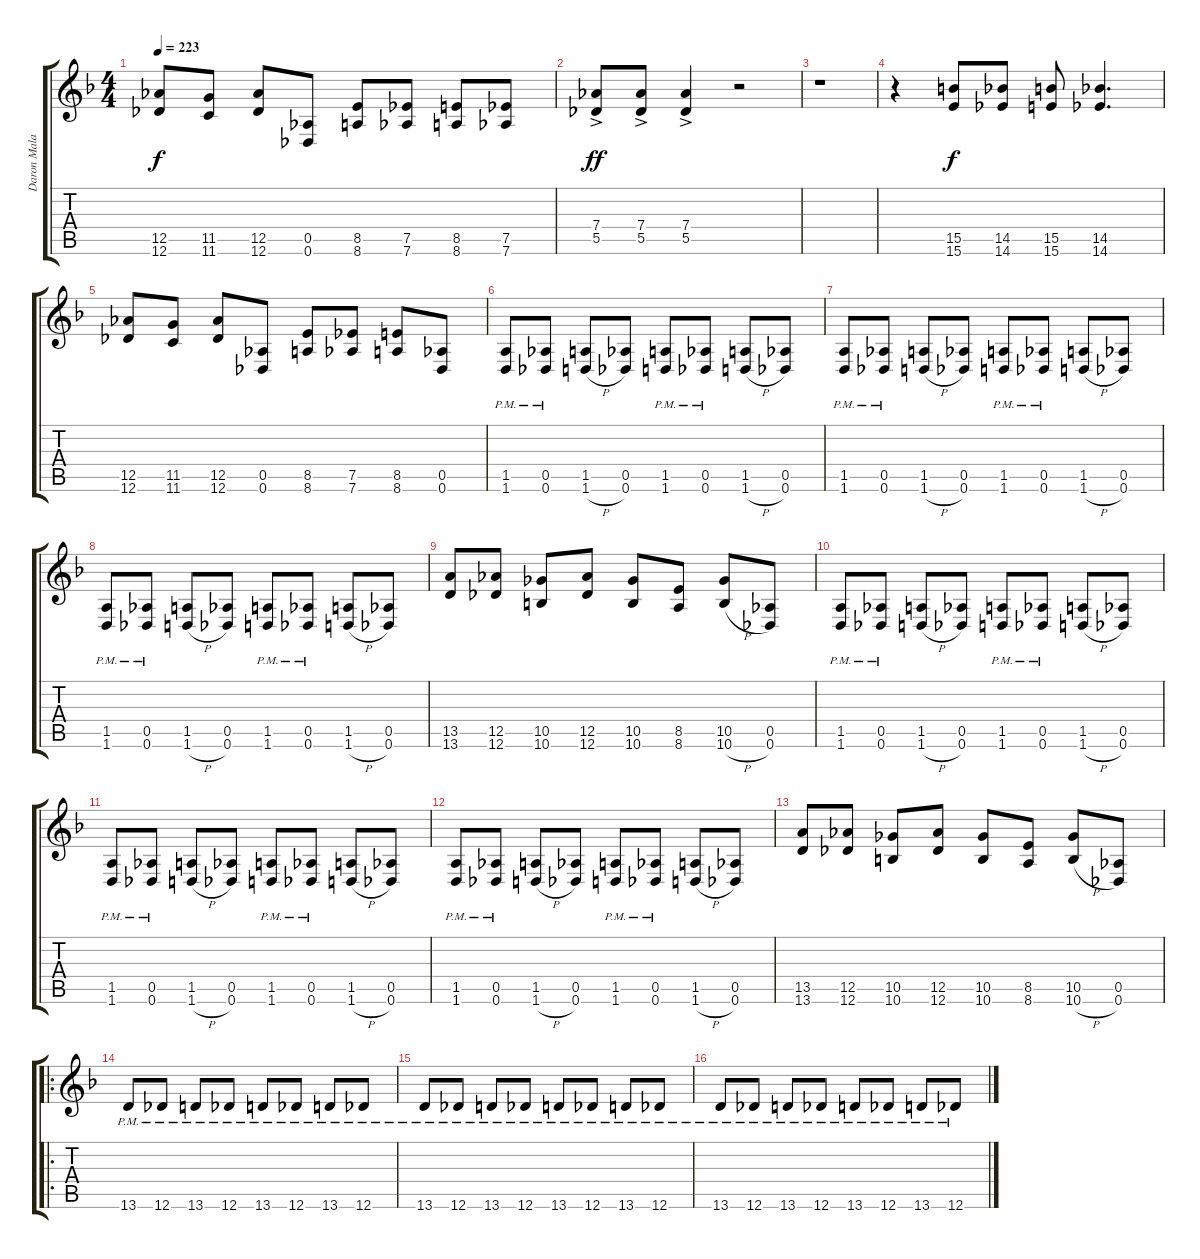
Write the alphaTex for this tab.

\track ("Daron Malakian (Guitar)" "Daron Mala") {instrument distortionguitar}
\staff {score tabs}
\tuning (Eb4 Bb3 Gb3 Db3 Ab2 Db2) {hide}
\ts (4 4)
\tempo 223
\clef g2
\ks f
(12.5 12.6).8{dy f} (11.5 11.6).8 (12.5 12.6).8 (0.5 0.6).8 (8.5 8.6).8 (7.5 7.6).8 (8.5 8.6).8 (7.5 7.6).8 |
(7.4{ac} 5.5{ac}).8{dy ff} (7.4{ac} 5.5{ac}).8 (7.4{ac} 5.5{ac}).4 r.2 |
r.1 |
r.4 (15.5 15.6).8{dy f} (14.5 14.6).8 (15.5 15.6).8 (14.5 14.6).4{d} |
(12.5 12.6).8 (11.5 11.6).8 (12.5 12.6).8 (0.5 0.6).8 (8.5 8.6).8 (7.5 7.6).8 (8.5 8.6).8 (0.5 0.6).8 |
(1.5{pm} 1.6{pm}).8 (0.5{pm} 0.6{pm}).8 (1.5 1.6{h}).8 (0.5 0.6).8 (1.5{pm} 1.6{pm}).8 (0.5{pm} 0.6{pm}).8 (1.5 1.6{h}).8 (0.5 0.6).8 |
(1.5{pm} 1.6{pm}).8 (0.5{pm} 0.6{pm}).8 (1.5 1.6{h}).8 (0.5 0.6).8 (1.5{pm} 1.6{pm}).8 (0.5{pm} 0.6{pm}).8 (1.5 1.6{h}).8 (0.5 0.6).8 |
(1.5{pm} 1.6{pm}).8 (0.5{pm} 0.6{pm}).8 (1.5 1.6{h}).8 (0.5 0.6).8 (1.5{pm} 1.6{pm}).8 (0.5{pm} 0.6{pm}).8 (1.5 1.6{h}).8 (0.5 0.6).8 |
(13.5 13.6).8 (12.5 12.6).8 (10.5 10.6).8 (12.5 12.6).8 (10.5 10.6).8 (8.5 8.6).8 (10.5 10.6{h}).8 (0.5 0.6).8 |
(1.5{pm} 1.6{pm}).8 (0.5{pm} 0.6{pm}).8 (1.5 1.6{h}).8 (0.5 0.6).8 (1.5{pm} 1.6{pm}).8 (0.5{pm} 0.6{pm}).8 (1.5 1.6{h}).8 (0.5 0.6).8 |
(1.5{pm} 1.6{pm}).8 (0.5{pm} 0.6{pm}).8 (1.5 1.6{h}).8 (0.5 0.6).8 (1.5{pm} 1.6{pm}).8 (0.5{pm} 0.6{pm}).8 (1.5 1.6{h}).8 (0.5 0.6).8 |
(1.5{pm} 1.6{pm}).8 (0.5{pm} 0.6{pm}).8 (1.5 1.6{h}).8 (0.5 0.6).8 (1.5{pm} 1.6{pm}).8 (0.5{pm} 0.6{pm}).8 (1.5 1.6{h}).8 (0.5 0.6).8 |
(13.5 13.6).8 (12.5 12.6).8 (10.5 10.6).8 (12.5 12.6).8 (10.5 10.6).8 (8.5 8.6).8 (10.5 10.6{h}).8 (0.5 0.6).8 |
\ro
13.6{pm}.8 12.6{pm}.8 13.6{pm}.8 12.6{pm}.8 13.6{pm}.8 12.6{pm}.8 13.6{pm}.8 12.6{pm}.8 |
13.6{pm}.8 12.6{pm}.8 13.6{pm}.8 12.6{pm}.8 13.6{pm}.8 12.6{pm}.8 13.6{pm}.8 12.6{pm}.8 |
13.6{pm}.8 12.6{pm}.8 13.6{pm}.8 12.6{pm}.8 13.6{pm}.8 12.6{pm}.8 13.6{pm}.8 12.6{pm}.8
